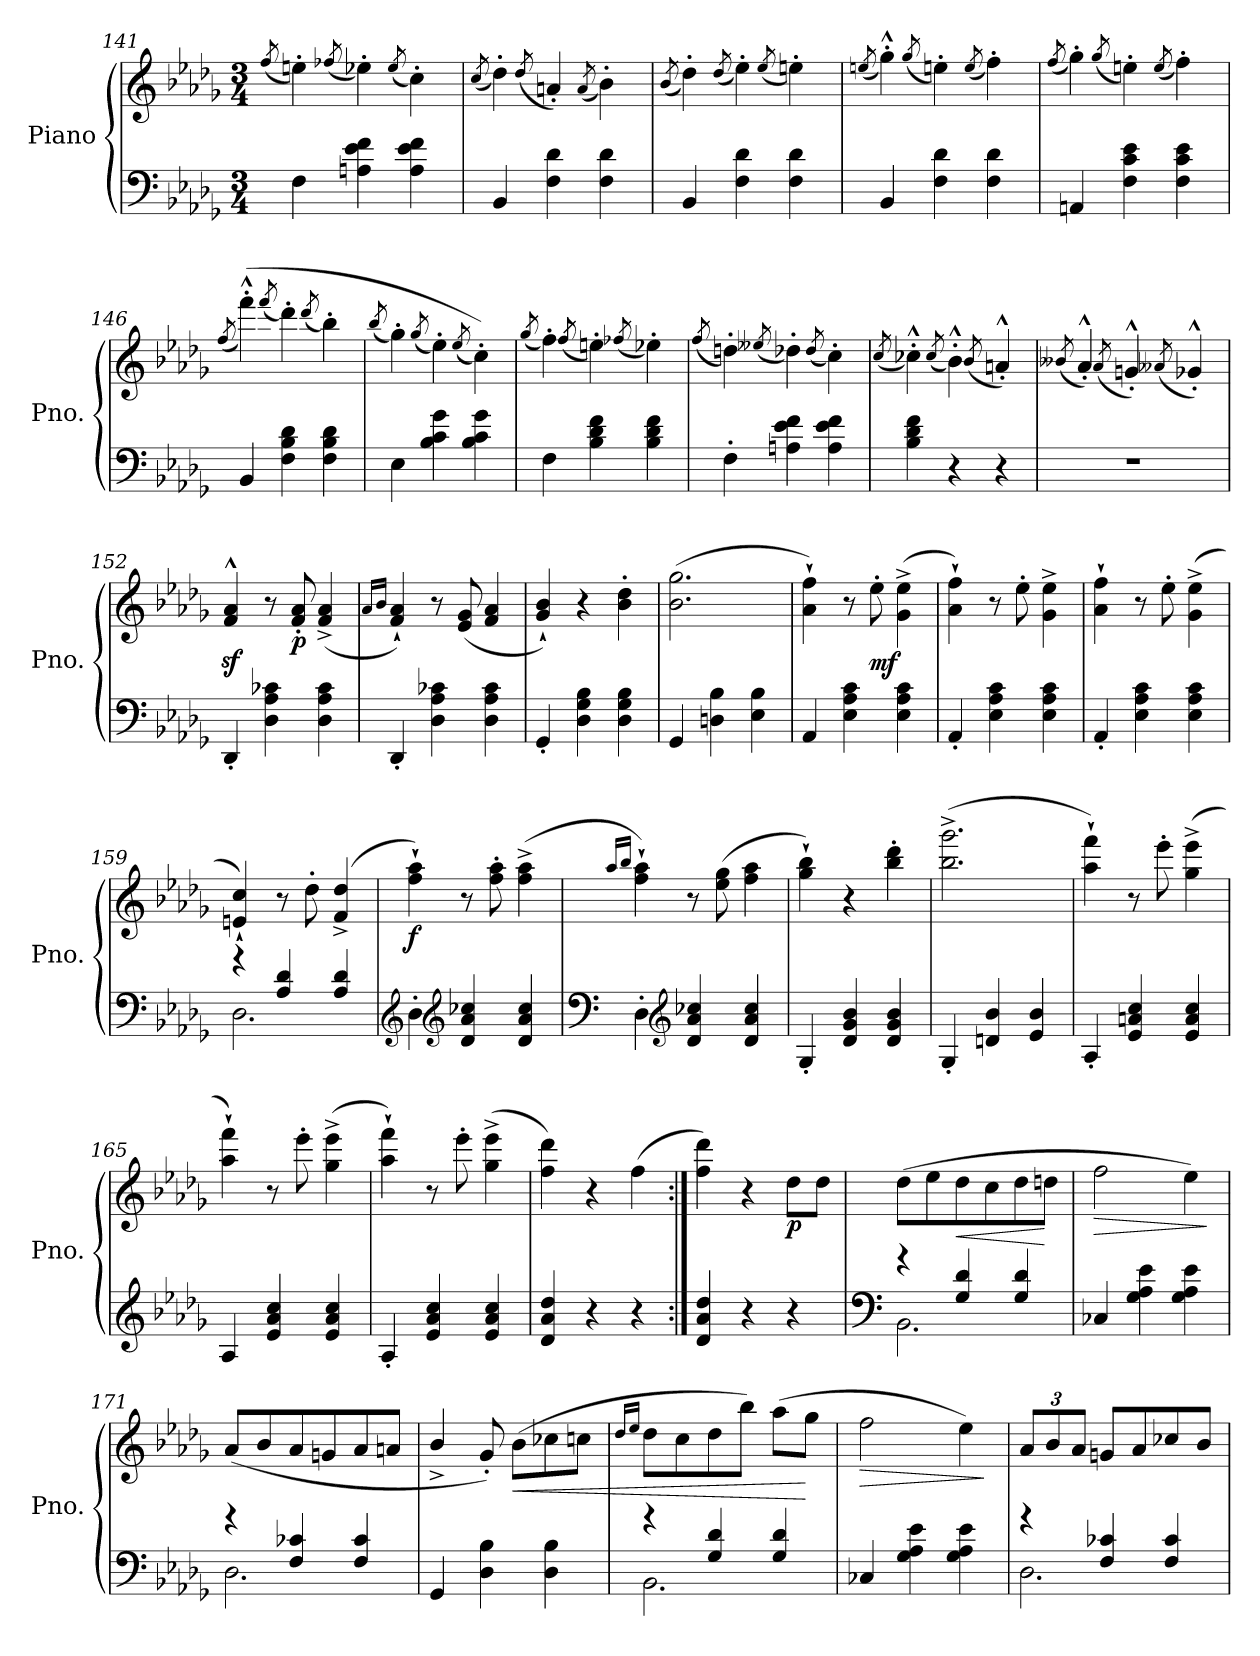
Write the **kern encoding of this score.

**kern	**kern	**dynam
*part1	*part1	*part1
*staff2	*staff1	*staff1/2
*I"Piano	*	*
*I'Pno.	*	*
*clefF4	*clefG2	*
*k[b-e-a-d-g-]	*k[b-e-a-d-g-]	*
*M3/4	*M3/4	*
=141	=141	=141
.	(8qff/	.
4F\	4een'\)	.
.	(8qff-X/	.
4An\ 4e-\ 4f\	4ee-X'\)	.
.	(8qee-/	.
4A\ 4e-\ 4f\	4cc'\)	.
!!LO:LB:g=z
=142	=142	=142
.	(8qcc/	.
4BB-/	4dd-'\)	.
.	(8qdd-/	.
4F\ 4d-\	4an'/)	.
.	(8qa/	.
4F\ 4d-\	4b-'\)	.
=143	=143	=143
.	(8qb-/	.
4BB-/	4dd-'\)	.
.	(8qdd-/	.
4F\ 4d-\	4ee-'\)	.
.	(8qee-/	.
4F\ 4d-\	4een'\)	.
=144	=144	=144
.	(8qeen/	.
4BB-/	4gg-'^^\)	.
.	(8qgg-/	.
4F\ 4d-\	4ee'\)	.
.	(8qee/	.
4F\ 4d-\	4ff'\)	.
=145	=145	=145
.	(8qff/	.
4AAn/	4gg-'\)	.
.	(8qgg-/	.
4F\ 4c\ 4e-\	4een'\)	.
.	(8qee/	.
4F\ 4c\ 4e-\	4ff'\)	.
=146	=146	=146
.	(8qff/	.
4BB-/	(4fff'^^\)	.
.	(8qfff/	.
4F\ 4B-\ 4d-\	4ddd-'\)	.
.	(8qddd-/	.
4F\ 4B-\ 4d-\	4bb-'\)	.
=147	=147	=147
.	(8qbb-/	.
4E-\	4gg-'\)	.
.	(8qgg-/	.
4B-\ 4c\ 4g-\	4ee-'\)	.
.	(8qee-/	.
4B-\ 4c\ 4g-\	4cc'\))	.
=148	=148	=148
.	(8qgg-/	.
4F\	4ff'\)	.
.	(8qff/	.
4B-\ 4d-\ 4f\	4een'\)	.
.	(8qff-X/	.
4B-\ 4d-\ 4f\	4ee-X'\)	.
!!LO:PB:g=z
=149	=149	=149
.	(8qff/	.
4F'\	4ddn'\)	.
.	(8qee--X/	.
4An\ 4e-\ 4f\	4dd-X'\)	.
.	(8qdd-/	.
4A\ 4e-\ 4f\	4cc'\)	.
=150	=150	=150
.	(8qcc/	.
4B-\ 4d-\ 4f\	4cc-X'^^\)	.
.	(8qcc-/	.
4r	4b-'^^\)	.
.	(8qb-/	.
4r	4an'^^/)	.
=151	=151	=151
.	(8qb--X/	.
2.r	4a-'^^/)	.
.	(8qa-/	.
.	4gn'^^/)	.
.	(8qa--X/	.
.	4g-X'^^/)	.
=152	=152	=152
4DD-'/	4f/z<^^ 4a-/z<^^	.
4D-\ 4A-\ 4c-X\	8r	.
!	!	!LO:DY:b
.	8f/' 8a-/'	p
4D-\ 4A-\ 4c-\	(4f/^ 4a-/^	.
=153	=153	=153
.	16qa-/LL	.
.	16qb-/JJ	.
4DD-'/	4f/` 4a-/`)	.
4D-\ 4A-\ 4c-X\	8r	.
.	(8e-/ 8g-/	.
4D-\ 4A-\ 4c-\	4f/ 4a-/	.
=154	=154	=154
4GG-'/	4g-/` 4b-/`)	.
4D-\ 4G-\ 4B-\	4r	.
4D-\ 4G-\ 4B-\	4b-\' 4dd-\'	.
=155	=155	=155
4GG-/	(2.b-\ 2.gg-\	.
4Dn\ 4B-\	.	.
4E-\ 4B-\	.	.
=156	=156	=156
4AA-/	4a-\` 4ff\`)	.
4E-\ 4A-\ 4c\	8r	.
!	!	!LO:DY:b
.	8ee-'\	mf
4E-\ 4A-\ 4c\	(4g-\^ 4ee-\^	.
!!LO:LB:g=z
=157	=157	=157
4AA-'/	4a-\` 4ff\`)	.
4E-\ 4A-\ 4c\	8r	.
.	8ee-'\	.
4E-\ 4A-\ 4c\	4g-\^ 4ee-\^	.
=158	=158	=158
4AA-'/	4a-\` 4ff\`	.
4E-\ 4A-\ 4c\	8r	.
.	8ee-'\	.
4E-\ 4A-\ 4c\	(4g-\^ 4ee-\^	.
=159	=159	=159
*^	*	*
2.D-\	4rg	4en/` 4cc/`)	.
.	4A-/ 4d-/	8r	.
.	.	8dd-'\	.
.	4A-/ 4d-/	(>4f/^ 4dd-/^	.
=160	=160	=160	=160
!	!	!	!LO:DY:b
*v	*v	*	*
4D-'\	4ff\` 4aa-\`)	f
*clefG2	*	*
4d-/ 4a-/ 4cc-X/	8r	.
.	8ff\' 8aa-\'	.
4d-/ 4a-/ 4cc-/	(4ff\^ 4aa-\^	.
=161	=161	=161
*clefF4	*	*
.	16qaa-/LL	.
.	16qbb-/JJ	.
4D-'\	4ff\` 4aa-\`)	.
*clefG2	*	*
4d-/ 4a-/ 4cc-X/	8r	.
.	(8ee-\ 8gg-\	.
4d-/ 4a-/ 4cc-/	4ff\ 4aa-\	.
=162	=162	=162
4G-'/	4gg-\` 4bb-\`)	.
4d-/ 4g-/ 4b-/	4r	.
4d-/ 4g-/ 4b-/	4bb-\' 4ddd-\'	.
=163	=163	=163
4G-'/	(2.bb-\^ 2.ggg-\^	.
4dn/ 4b-/	.	.
4e-/ 4b-/	.	.
=164	=164	=164
4A-'/	4aa-\` 4fff\`)	.
4e-/ 4an/ 4cc/	8r	.
.	8eee-'\	.
4e-/ 4a/ 4cc/	(4gg-\^ 4eee-\^	.
=165	=165	=165
4A-/	4aa-\` 4fff\`)	.
4e-/ 4a-/ 4cc/	8r	.
.	8eee-'\	.
4e-/ 4a-/ 4cc/	(4gg-\^ 4eee-\^	.
!!LO:LB:g=z
=166	=166	=166
4A-'/	4aa-\` 4fff\`)	.
4e-/ 4a-/ 4cc/	8r	.
.	8eee-'\	.
4e-/ 4a-/ 4cc/	(4gg-\^ 4eee-\^	.
=167	=167	=167
4d-/ 4a-/ 4dd-/	4ff\ 4ddd-\)	.
4r	4r	.
4r	(4ff\	.
=168:|!	=168:|!	=168:|!
4d-/ 4a-/ 4dd-/	4ff\ 4ddd-\)	.
4r	4r	.
!	!	!LO:DY:b
4r	8dd-\L	p
.	8dd-\J	.
=169	=169	=169
*clefF4	*	*
*^	*	*
2.BB-\	4rg	(8dd-\L	.
.	.	8ee-\	.
!	!	!	!LO:HP:b
.	4G-/ 4d-/	8dd-\	<
.	.	8cc\	.
.	4G-/ 4d-/	8dd-\	.
.	.	8ddn\J	[
*v	*v	*	*
=170	=170	=170
!	!	!LO:HP:b
4C-X/	2ff\	>
4G-\ 4A-\ 4e-\	.	.
4G-\ 4A-\ 4e-\	4ee-\)	.
.	.	]
=171	=171	=171
*^	*	*
2.D-\	4rg	(8a-/L	.
.	.	8b-/	.
.	4F/ 4c-X/	8a-/	.
.	.	8gn/	.
.	4F/ 4c-/	8a-/	.
.	.	8an/J	.
*v	*v	*	*
=172	=172	=172
4GG-/	4b-^/	.
4D-\ 4B-\	8g-'/)	.
!	!	!LO:HP:b
.	(8b-\L	<
4D-\ 4B-\	8cc-X\	.
.	8ccn\J	.
!!LO:LB:g=z
=173	=173	=173
.	16qdd-/LL	.
.	16qee-/JJ	.
*^	*	*
2.BB-\	4rg	8dd-\L	.
.	.	8cc\	.
.	4G-/ 4d-/	8dd-\	.
.	.	8bb-\J)	.
.	4G-/ 4d-/	(8aa-\L	.
.	.	8gg-\J	[
*v	*v	*	*
=174	=174	=174
!	!	!LO:HP:b
4C-X/	2ff\	>
4G-\ 4A-\ 4e-\	.	.
4G-\ 4A-\ 4e-\	4ee-\)	.
.	.	]
=175	=175	=175
*^	*	*
*	*	*Xbrackettup	*
2.D-\	4rg	12a-/L	.
.	.	12b-/	.
.	.	12a-/J	.
.	4F/ 4c-X/	8gn/L	.
.	.	8a-/	.
.	4F/ 4c-/	8cc-X/	.
.	.	8b-/J	.
*v	*v	*	*
=	=	=
*-	*-	*-
